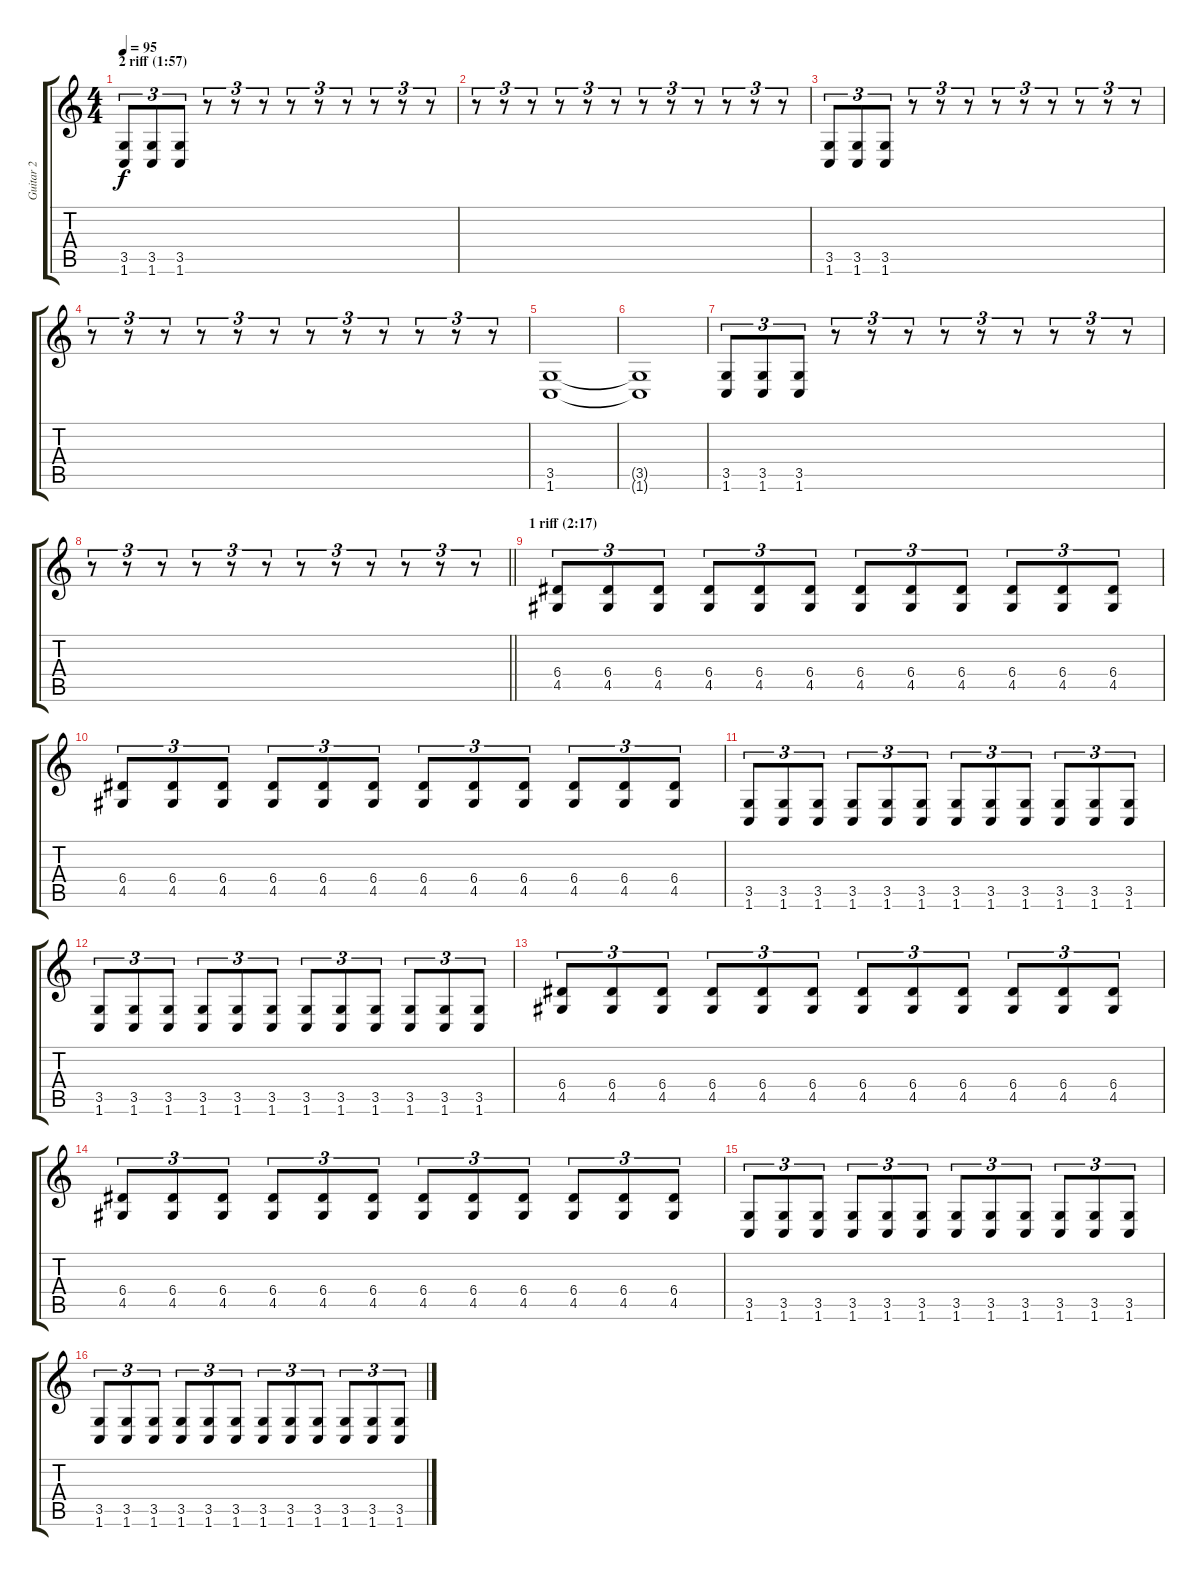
\track ("Guitar 2" "Guitar 2") {instrument distortionguitar}
\staff {score tabs}
\tuning (B3 Gb3 D3 A2 E2 B1) {hide}
\ts (4 4)
\section ("" "2 riff (1:57)")
\tempo 95
\clef g2
\ks c
(3.5 1.6).8{tu (3 2) dy f} (3.5 1.6).8{tu (3 2)} (3.5 1.6).8{tu (3 2)} r.8{tu (3 2)} r.8{tu (3 2)} r.8{tu (3 2)} r.8{tu (3 2)} r.8{tu (3 2)} r.8{tu (3 2)} r.8{tu (3 2)} r.8{tu (3 2)} r.8{tu (3 2)} |
r.8{tu (3 2)} r.8{tu (3 2)} r.8{tu (3 2)} r.8{tu (3 2)} r.8{tu (3 2)} r.8{tu (3 2)} r.8{tu (3 2)} r.8{tu (3 2)} r.8{tu (3 2)} r.8{tu (3 2)} r.8{tu (3 2)} r.8{tu (3 2)} |
(3.5 1.6).8{tu (3 2)} (3.5 1.6).8{tu (3 2)} (3.5 1.6).8{tu (3 2)} r.8{tu (3 2)} r.8{tu (3 2)} r.8{tu (3 2)} r.8{tu (3 2)} r.8{tu (3 2)} r.8{tu (3 2)} r.8{tu (3 2)} r.8{tu (3 2)} r.8{tu (3 2)} |
r.8{tu (3 2)} r.8{tu (3 2)} r.8{tu (3 2)} r.8{tu (3 2)} r.8{tu (3 2)} r.8{tu (3 2)} r.8{tu (3 2)} r.8{tu (3 2)} r.8{tu (3 2)} r.8{tu (3 2)} r.8{tu (3 2)} r.8{tu (3 2)} |
(3.5 1.6).1 |
(3.5{t} 1.6{t}).1 |
(3.5 1.6).8{tu (3 2)} (3.5 1.6).8{tu (3 2)} (3.5 1.6).8{tu (3 2)} r.8{tu (3 2)} r.8{tu (3 2)} r.8{tu (3 2)} r.8{tu (3 2)} r.8{tu (3 2)} r.8{tu (3 2)} r.8{tu (3 2)} r.8{tu (3 2)} r.8{tu (3 2)} |
\barLineRight lightlight
r.8{tu (3 2)} r.8{tu (3 2)} r.8{tu (3 2)} r.8{tu (3 2)} r.8{tu (3 2)} r.8{tu (3 2)} r.8{tu (3 2)} r.8{tu (3 2)} r.8{tu (3 2)} r.8{tu (3 2)} r.8{tu (3 2)} r.8{tu (3 2)} |
\section ("" "1 riff (2:17)")
(6.4 4.5).8{tu (3 2)} (6.4 4.5).8{tu (3 2)} (6.4 4.5).8{tu (3 2)} (6.4 4.5).8{tu (3 2)} (6.4 4.5).8{tu (3 2)} (6.4 4.5).8{tu (3 2)} (6.4 4.5).8{tu (3 2)} (6.4 4.5).8{tu (3 2)} (6.4 4.5).8{tu (3 2)} (6.4 4.5).8{tu (3 2)} (6.4 4.5).8{tu (3 2)} (6.4 4.5).8{tu (3 2)} |
(6.4 4.5).8{tu (3 2)} (6.4 4.5).8{tu (3 2)} (6.4 4.5).8{tu (3 2)} (6.4 4.5).8{tu (3 2)} (6.4 4.5).8{tu (3 2)} (6.4 4.5).8{tu (3 2)} (6.4 4.5).8{tu (3 2)} (6.4 4.5).8{tu (3 2)} (6.4 4.5).8{tu (3 2)} (6.4 4.5).8{tu (3 2)} (6.4 4.5).8{tu (3 2)} (6.4 4.5).8{tu (3 2)} |
(3.5 1.6).8{tu (3 2)} (3.5 1.6).8{tu (3 2)} (3.5 1.6).8{tu (3 2)} (3.5 1.6).8{tu (3 2)} (3.5 1.6).8{tu (3 2)} (3.5 1.6).8{tu (3 2)} (3.5 1.6).8{tu (3 2)} (3.5 1.6).8{tu (3 2)} (3.5 1.6).8{tu (3 2)} (3.5 1.6).8{tu (3 2)} (3.5 1.6).8{tu (3 2)} (3.5 1.6).8{tu (3 2)} |
(3.5 1.6).8{tu (3 2)} (3.5 1.6).8{tu (3 2)} (3.5 1.6).8{tu (3 2)} (3.5 1.6).8{tu (3 2)} (3.5 1.6).8{tu (3 2)} (3.5 1.6).8{tu (3 2)} (3.5 1.6).8{tu (3 2)} (3.5 1.6).8{tu (3 2)} (3.5 1.6).8{tu (3 2)} (3.5 1.6).8{tu (3 2)} (3.5 1.6).8{tu (3 2)} (3.5 1.6).8{tu (3 2)} |
(6.4 4.5).8{tu (3 2)} (6.4 4.5).8{tu (3 2)} (6.4 4.5).8{tu (3 2)} (6.4 4.5).8{tu (3 2)} (6.4 4.5).8{tu (3 2)} (6.4 4.5).8{tu (3 2)} (6.4 4.5).8{tu (3 2)} (6.4 4.5).8{tu (3 2)} (6.4 4.5).8{tu (3 2)} (6.4 4.5).8{tu (3 2)} (6.4 4.5).8{tu (3 2)} (6.4 4.5).8{tu (3 2)} |
(6.4 4.5).8{tu (3 2)} (6.4 4.5).8{tu (3 2)} (6.4 4.5).8{tu (3 2)} (6.4 4.5).8{tu (3 2)} (6.4 4.5).8{tu (3 2)} (6.4 4.5).8{tu (3 2)} (6.4 4.5).8{tu (3 2)} (6.4 4.5).8{tu (3 2)} (6.4 4.5).8{tu (3 2)} (6.4 4.5).8{tu (3 2)} (6.4 4.5).8{tu (3 2)} (6.4 4.5).8{tu (3 2)} |
(3.5 1.6).8{tu (3 2)} (3.5 1.6).8{tu (3 2)} (3.5 1.6).8{tu (3 2)} (3.5 1.6).8{tu (3 2)} (3.5 1.6).8{tu (3 2)} (3.5 1.6).8{tu (3 2)} (3.5 1.6).8{tu (3 2)} (3.5 1.6).8{tu (3 2)} (3.5 1.6).8{tu (3 2)} (3.5 1.6).8{tu (3 2)} (3.5 1.6).8{tu (3 2)} (3.5 1.6).8{tu (3 2)} |
(3.5 1.6).8{tu (3 2)} (3.5 1.6).8{tu (3 2)} (3.5 1.6).8{tu (3 2)} (3.5 1.6).8{tu (3 2)} (3.5 1.6).8{tu (3 2)} (3.5 1.6).8{tu (3 2)} (3.5 1.6).8{tu (3 2)} (3.5 1.6).8{tu (3 2)} (3.5 1.6).8{tu (3 2)} (3.5 1.6).8{tu (3 2)} (3.5 1.6).8{tu (3 2)} (3.5 1.6).8{tu (3 2)}
